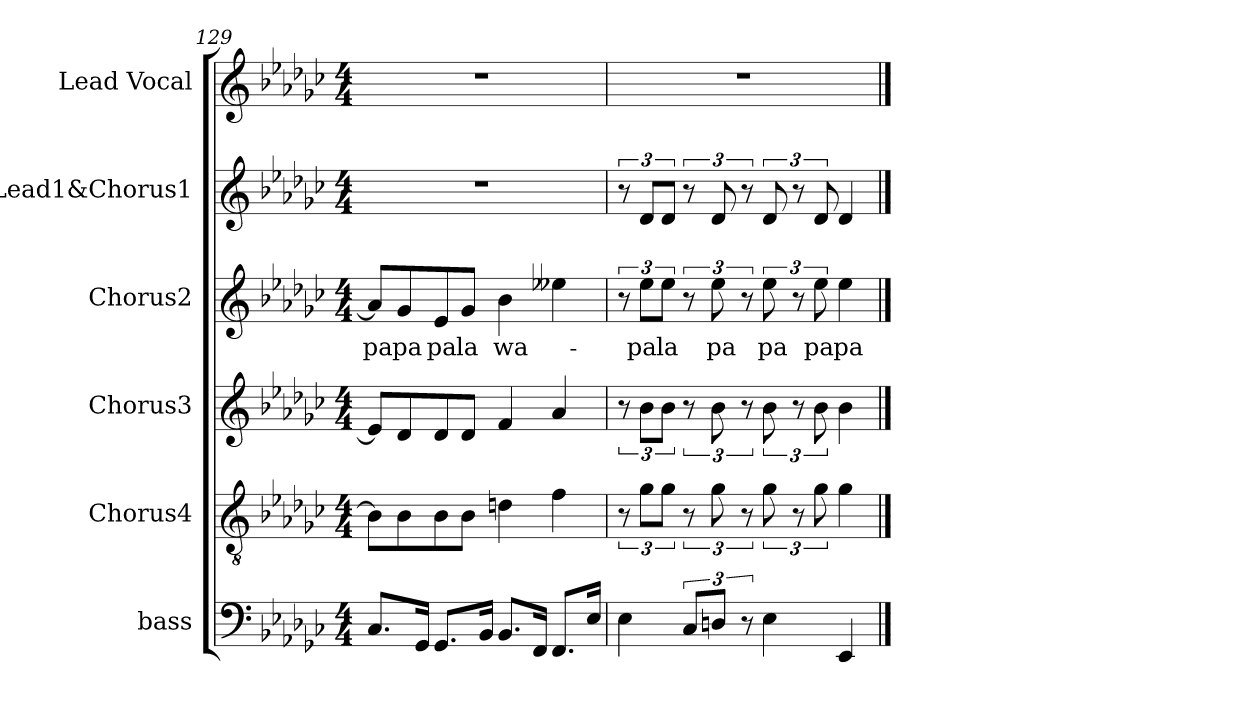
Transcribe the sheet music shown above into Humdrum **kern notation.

**kern	**kern	**kern	**kern	**text	**kern	**kern
*part6	*part5	*part4	*part3	*part3	*part2	*part1
*staff6	*staff5	*staff4	*staff3	*staff3	*staff2	*staff1
*I"bass	*I"Chorus4	*I"Chorus3	*I"Chorus2	*	*I"Lead1&amp;Chorus1	*I"Lead Vocal
*I'B	*	*	*	*	*	*
*clefF4	*clefGv2	*clefG2	*clefG2	*	*clefG2	*clefG2
*k[b-e-a-d-g-c-]	*k[b-e-a-d-g-c-]	*k[b-e-a-d-g-c-]	*k[b-e-a-d-g-c-]	*	*k[b-e-a-d-g-c-]	*k[b-e-a-d-g-c-]
*M4/4	*M4/4	*M4/4	*M4/4	*	*M4/4	*M4/4
=129	=129	=129	=129	=129	=129	=129
8.C-L	8B-L]	8e-L]	8a-L]	pa	1r	1r
.	8B-	8d-	8g-	pa	.	.
16GG-Jk	.	.	.	.	.	.
8.GG-L	8B-	8d-	8e-	pa	.	.
.	8B-J	8d-J	8g-J	la	.	.
16BB-Jk	.	.	.	.	.	.
8.BB-L	4dn	4f	4b-	wa-	.	.
16FFJk	.	.	.	.	.	.
8.FFL	4f	4a-	4ee--X	.	.	.
16E-Jk	.	.	.	.	.	.
=130	=130	=130	=130	=130	=130	=130
4E-	12r	12r	12r	.	12r	1r
.	12g-L	12b-L	12ee-L	-pa	12d-L	.
.	12g-J	12b-J	12ee-J	la	12d-J	.
12C-L	12r	12r	12r	.	12r	.
12DnJ	12g-	12b-	12ee-	pa	12d-	.
12r	12r	12r	12r	.	12r	.
4E-	12g-	12b-	12ee-	pa	12d-	.
.	12r	12r	12r	.	12r	.
.	12g-	12b-	12ee-	pa	12d-	.
4EE-	4g-	4b-	4ee-	pa	4d-	.
==	==	==	==	==	==	==
*-	*-	*-	*-	*-	*-	*-
